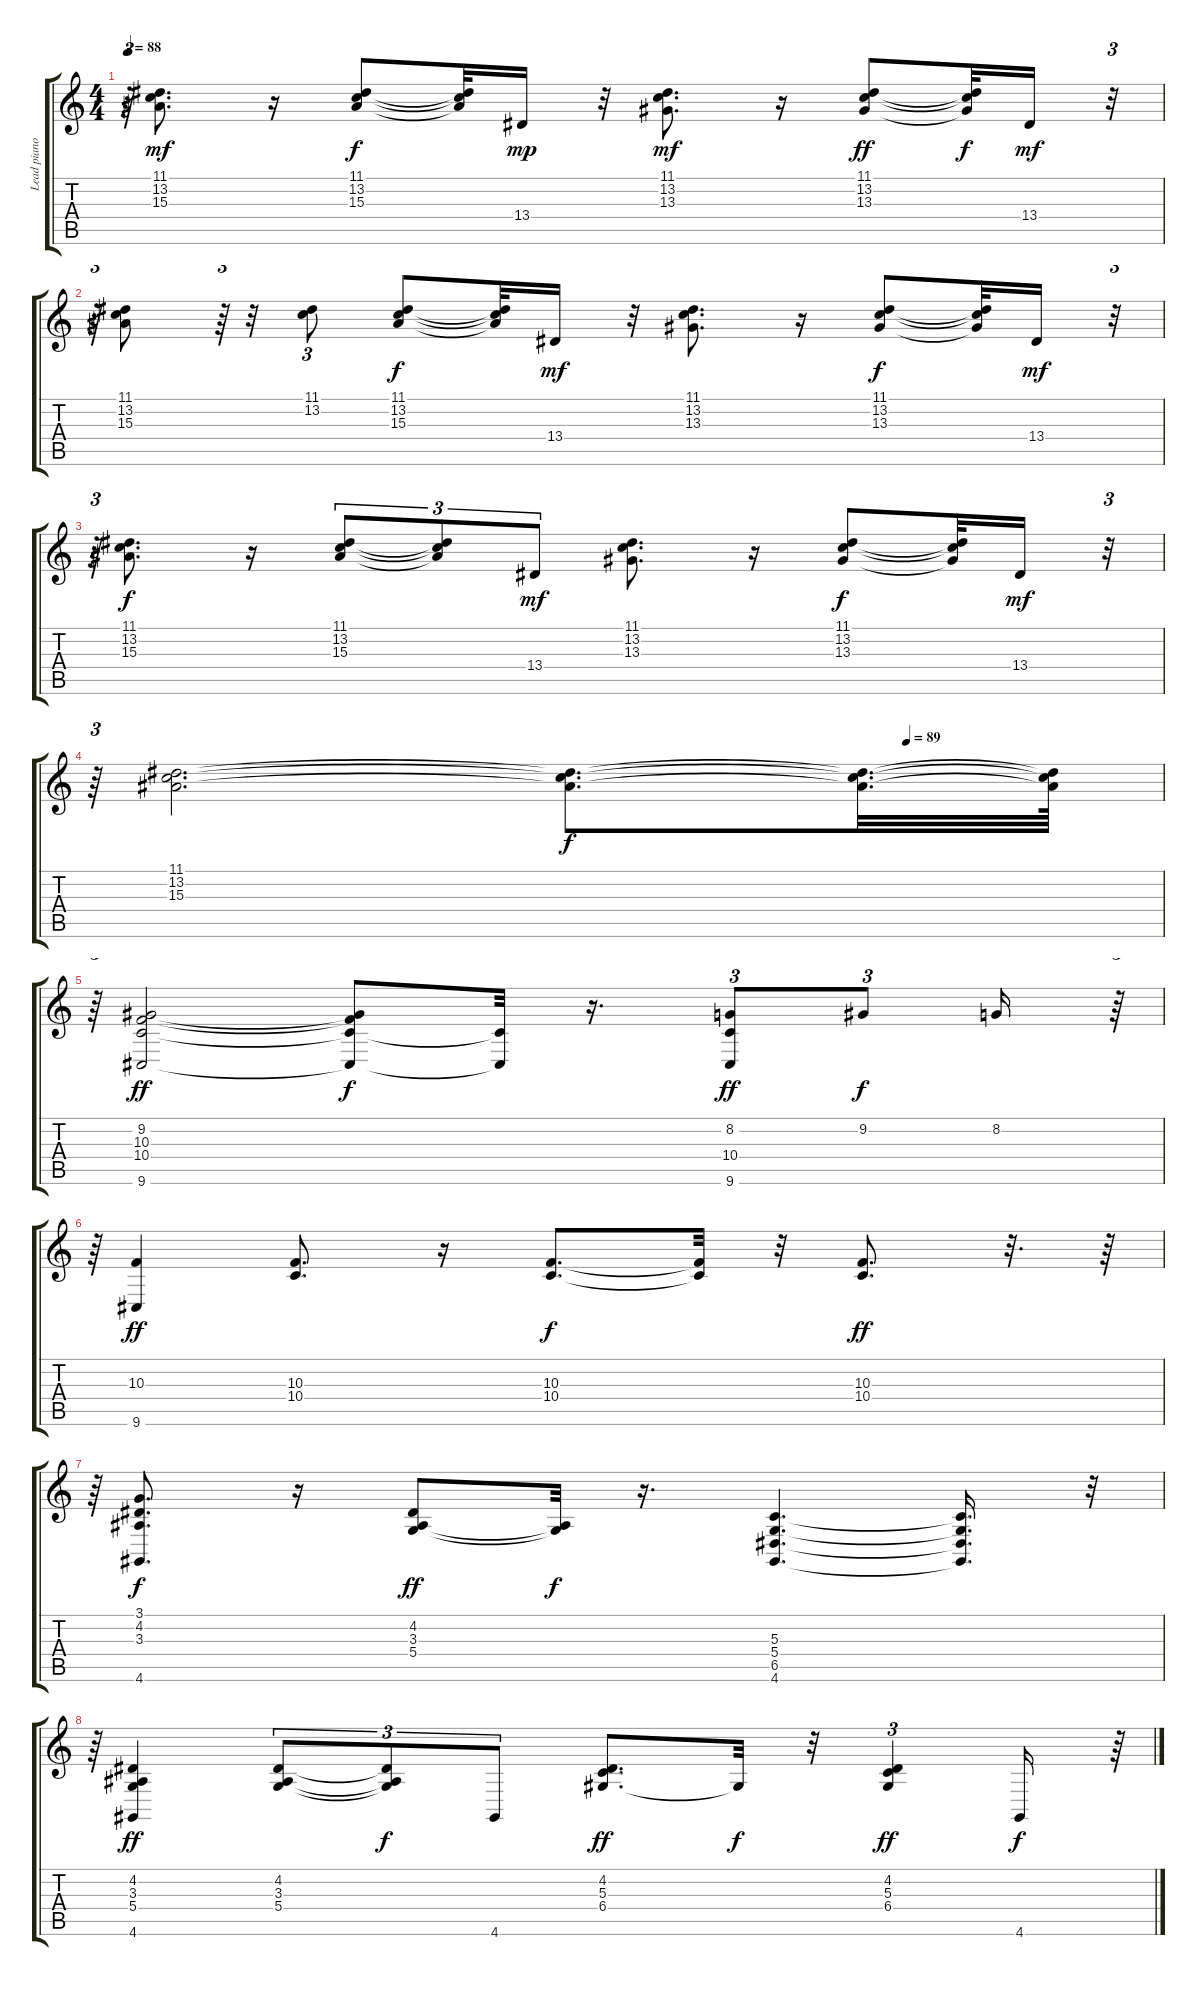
\track ("Lead piano" "Lead piano") {instrument acousticgrandpiano}
\staff {score tabs}
\tuning (E4 B3 G3 D3 A2 E2) {hide}
\ts (4 4)
\tempo 88
\clef g2
\ks c
r.64{tu (3 2) dy f} (11.1 13.2 15.3).8{d dy mf} r.16 (11.1 13.2 15.3).8{dy f} (11.1{t} 13.2{t} 15.3{t}).32 13.4.16{dy mp} r.32 (11.1 13.2 13.3).8{d dy mf} r.16 (11.1 13.2 13.3).8{dy ff} (11.1{t} 13.2{t} 13.3{t}).32{dy f} 13.4.16{dy mf} r.32{tu (3 2)} |
r.64{tu (3 2)} (11.1 13.2 15.3).8 r.64{tu (3 2)} r.32 (11.1 13.2).8{tu (3 2)} (11.1 13.2 15.3).8{dy f} (11.1{t} 13.2{t} 15.3{t}).32 13.4.16{dy mf} r.32 (11.1 13.2 13.3).8{d} r.16 (11.1 13.2 13.3).8{dy f} (11.1{t} 13.2{t} 13.3{t}).32 13.4.16{dy mf} r.32{tu (3 2)} |
r.64{tu (3 2)} (11.1 13.2 15.3).8{d dy f} r.16 (11.1 13.2 15.3).8{tu (3 2)} (11.1{t} 13.2{t} 15.3{t}).8{tu (3 2)} 13.4.8{tu (3 2) dy mf} (11.1 13.2 13.3).8{d} r.16 (11.1 13.2 13.3).8{dy f} (11.1{t} 13.2{t} 13.3{t}).32 13.4.16{dy mf} r.32{tu (3 2)} |
\tempo (89 0.7604166666666666)
r.64{tu (3 2)} (11.1 13.2 15.3).2{d} (11.1{t} 13.2{t} 15.3{t}).8{d dy f} (11.1{t} 13.2{t} 15.3{t}).32{d} (11.1{t} 13.2{t} 15.3{t}).64 |
r.64{tu (3 2)} (9.2 10.3 10.4 9.6).2{dy ff} (9.2{t} 10.3{t} 10.4{t} 9.6{t}).8{dy f} (10.4{t} 9.6{t}).32 r.16{d} (8.2 10.4 9.6).8{tu (3 2) dy ff} 9.2.8{tu (3 2) dy f} 8.2.16 r.64{tu (3 2)} |
r.64{tu (3 2)} (10.3 9.6).4{dy ff} (10.3 10.4).8{d} r.16 (10.3 10.4).8{d dy f} (10.3{t} 10.4{t}).32 r.32 (10.3 10.4).8{d dy ff} r.32{d} r.64 |
r.64{tu (3 2)} (3.1 4.2 3.3 4.6).8{d dy f} r.16 (4.2 3.3 5.4).8{dy ff} (3.3{t} 5.4{t}).32{dy f} r.16{d} (5.3 5.4 6.5 4.6).4{d} (5.3{t} 5.4{t} 6.5{t} 4.6{t}).16{d} r.32{tu (3 2)} |
r.64{tu (3 2)} (4.2 3.3 5.4 4.6).4{dy ff} (4.2 3.3 5.4).8{tu (3 2)} (4.2{t} 3.3{t} 5.4{t}).8{tu (3 2) dy f} 4.6.8{tu (3 2)} (4.2 5.3 6.4).8{d dy ff} 6.4{t}.32{dy f} r.32 (4.2 5.3 6.4).4{tu (3 2) dy ff} 4.6.16{dy f} r.64{tu (3 2)}
